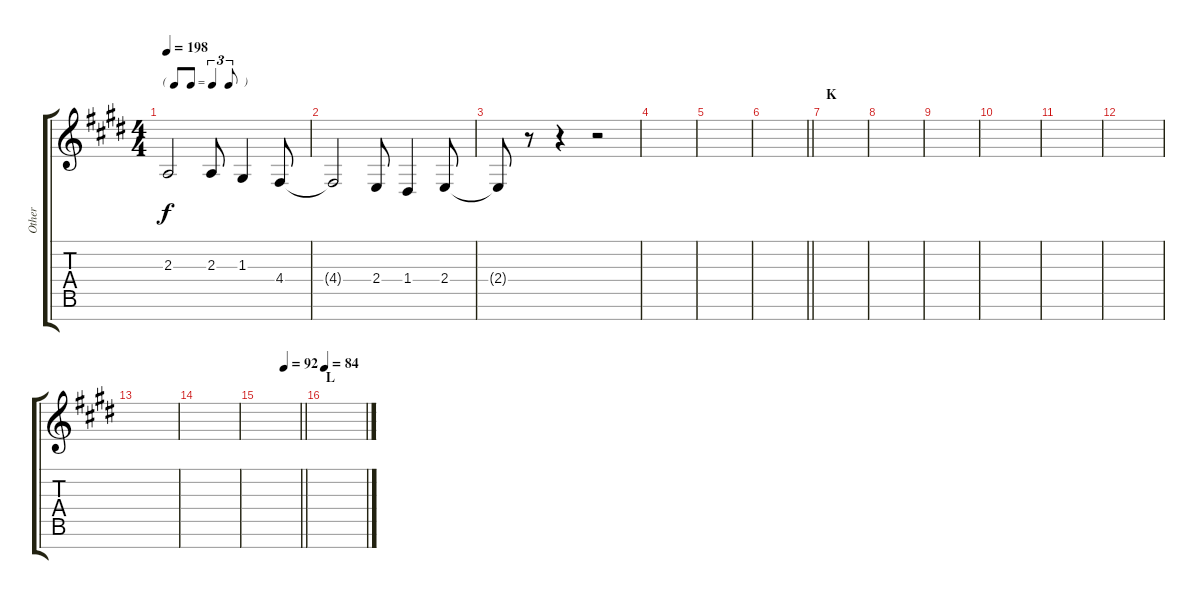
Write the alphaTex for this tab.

\track ("Other" "Other") {instrument altosax}
\staff {score tabs}
\tuning (E4 B3 G3 D3 A2 E2 B1) {hide}
\ts (4 4)
\tf triplet8th
\tempo 198
\clef g2
\ks e
2.3.2{dy f} 2.3.8 1.3.4 4.4.8 |
4.4{t}.2 2.4.8 1.4.4 2.4.8 |
2.4{t}.8 r.8 r.4 r.2 |
|
|
\barLineRight lightlight
|
\section ("" "K")
|
|
|
|
|
|
|
|
\tempo (92 0.625)
\barLineRight lightlight
|
\section ("" "L")
\tempo 84
